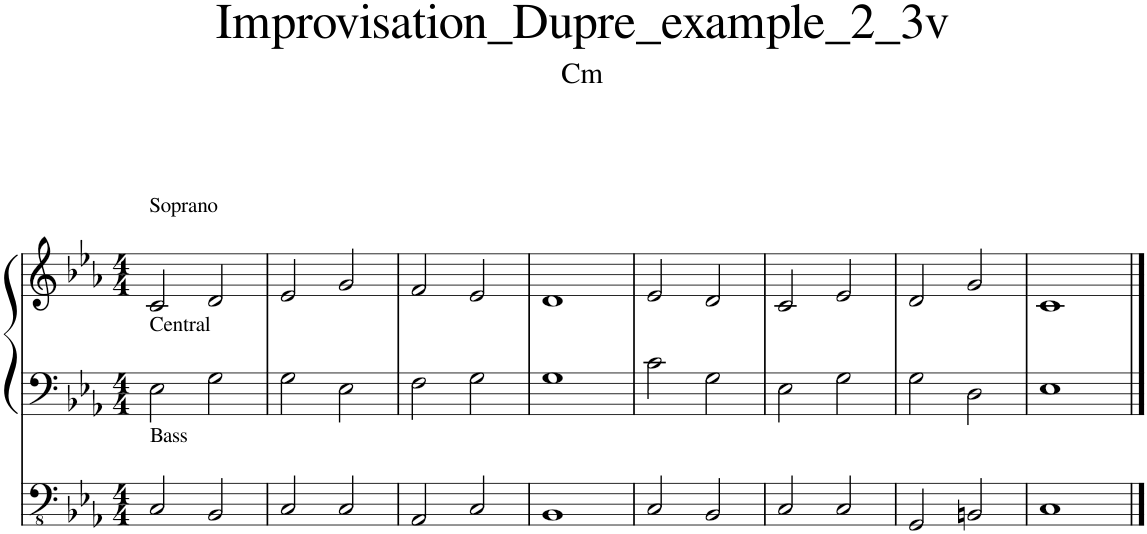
**kern	**kern	**kern
*part1	*part1	*part1
*staff3	*staff2	*staff1
*I"Orgue à tuyaux	*	*
*I'Org.	*	*
*clefFv4	*clefF4	*clefG2
*k[b-e-a-]	*k[b-e-a-]	*k[b-e-a-]
*M4/4	*M4/4	*M4/4
=1	=1	=1
!	!	!LO:TX:a:t=Soprano
!	!LO:TX:a:t=Central	!
!LO:TX:a:t=Bass	!	!
2CC/	2E-\	2c/
2BBB-/	2G\	2d/
=2	=2	=2
2CC/	2G\	2e-/
2CC/	2E-\	2g/
=3	=3	=3
2AAA-/	2F\	2f/
2CC/	2G\	2e-/
=4	=4	=4
1BBB-	1G	1d
=5	=5	=5
2CC/	2c\	2e-/
2BBB-/	2G\	2d/
=6	=6	=6
2CC/	2E-\	2c/
2CC/	2G\	2e-/
=7	=7	=7
2GGG/	2G\	2d/
2BBBn/	2D\	2g/
=8	=8	=8
1CC	1E-	1c
==	==	==
*-	*-	*-
